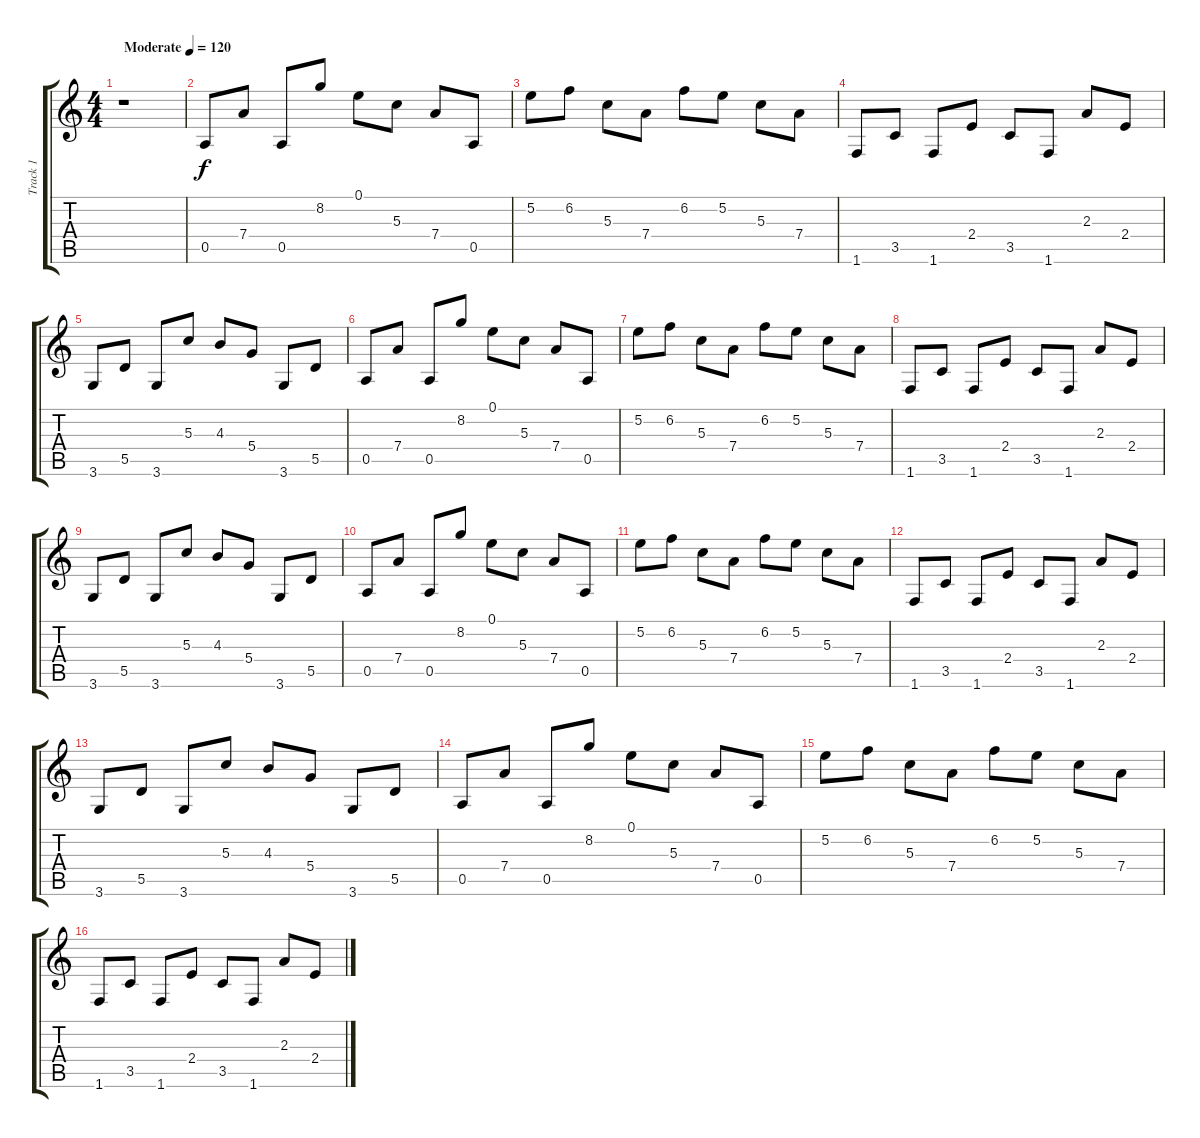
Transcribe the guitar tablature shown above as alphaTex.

\track ("Track 1" "Track 1") {instrument electricguitarjazz}
\staff {score tabs}
\tuning (E4 B3 G3 D3 A2 E2) {hide}
\ts (4 4)
\tempo (120 "Moderate")
\clef g2
\ks c
r.1{dy f instrument electricguitarjazz} |
0.5.8 7.4.8 0.5.8 8.2.8 0.1.8 5.3.8 7.4.8 0.5.8 |
5.2.8 6.2.8 5.3.8 7.4.8 6.2.8 5.2.8 5.3.8 7.4.8 |
1.6.8 3.5.8 1.6.8 2.4.8 3.5.8 1.6.8 2.3.8 2.4.8 |
3.6.8 5.5.8 3.6.8 5.3.8 4.3.8 5.4.8 3.6.8 5.5.8 |
0.5.8 7.4.8 0.5.8 8.2.8 0.1.8 5.3.8 7.4.8 0.5.8 |
5.2.8 6.2.8 5.3.8 7.4.8 6.2.8 5.2.8 5.3.8 7.4.8 |
1.6.8 3.5.8 1.6.8 2.4.8 3.5.8 1.6.8 2.3.8 2.4.8 |
3.6.8 5.5.8 3.6.8 5.3.8 4.3.8 5.4.8 3.6.8 5.5.8 |
0.5.8 7.4.8 0.5.8 8.2.8 0.1.8 5.3.8 7.4.8 0.5.8 |
5.2.8 6.2.8 5.3.8 7.4.8 6.2.8 5.2.8 5.3.8 7.4.8 |
1.6.8 3.5.8 1.6.8 2.4.8 3.5.8 1.6.8 2.3.8 2.4.8 |
3.6.8 5.5.8 3.6.8 5.3.8 4.3.8 5.4.8 3.6.8 5.5.8 |
0.5.8 7.4.8 0.5.8 8.2.8 0.1.8 5.3.8 7.4.8 0.5.8 |
5.2.8 6.2.8 5.3.8 7.4.8 6.2.8 5.2.8 5.3.8 7.4.8 |
1.6.8 3.5.8 1.6.8 2.4.8 3.5.8 1.6.8 2.3.8 2.4.8
